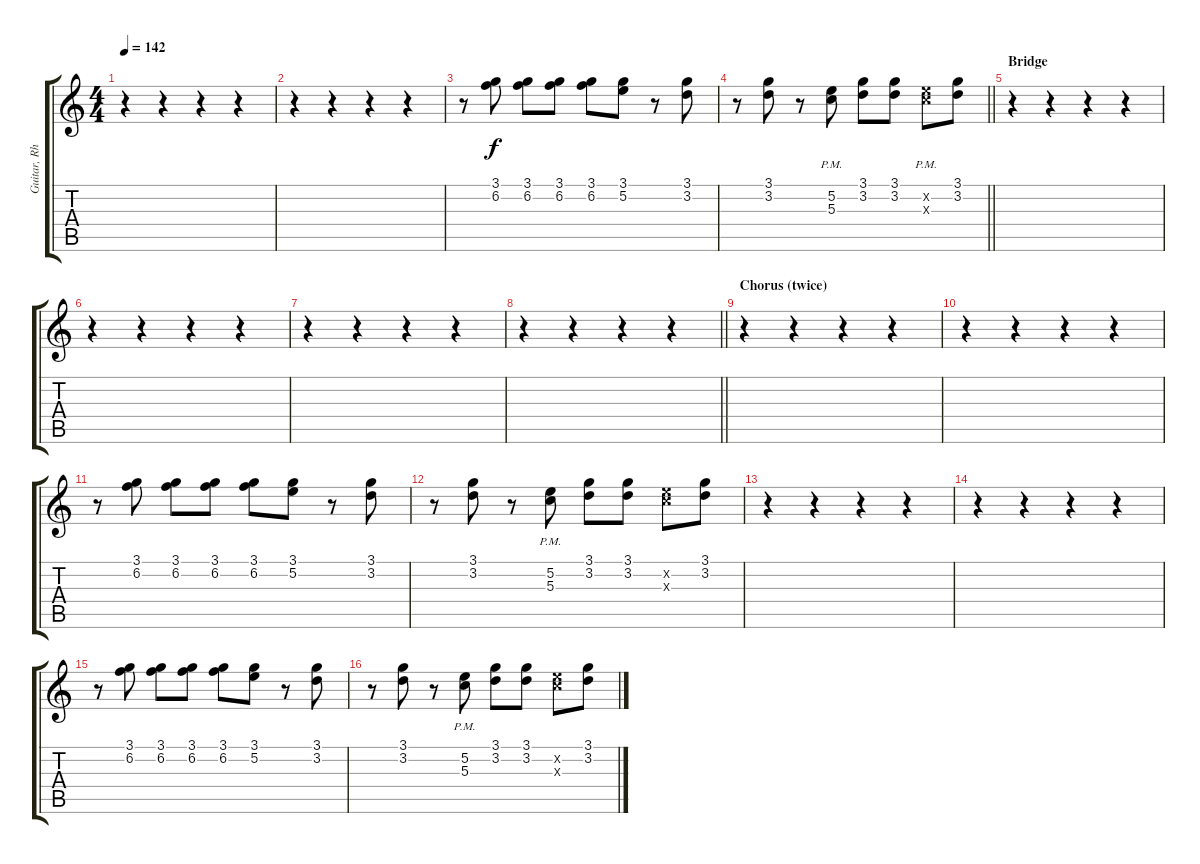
\track ("Guitar, Rhythm" "Guitar, Rh") {mute instrument distortionguitar}
\staff {score tabs}
\tuning (E4 B3 G3 D3 A2 E2) {hide}
\ts (4 4)
\tempo 142
\clef g2
\ks c
r.4{dy f} r.4 r.4 r.4 |
r.4 r.4 r.4 r.4 |
r.8 (3.1 6.2).8 (3.1 6.2).8 (3.1 6.2).8 (3.1 6.2).8 (3.1 5.2).8 r.8 (3.1 3.2).8 |
\barLineRight lightlight
r.8 (3.1 3.2).8 r.8 (5.2{pm} 5.3).8 (3.1 3.2).8 (3.1 3.2).8 (5.2{pm x} 5.3{x}).8 (3.1 3.2).8 |
\section ("" "Bridge")
r.4 r.4 r.4 r.4 |
r.4 r.4 r.4 r.4 |
r.4 r.4 r.4 r.4 |
\barLineRight lightlight
r.4 r.4 r.4 r.4 |
\section ("" "Chorus (twice)")
r.4 r.4 r.4 r.4 |
r.4 r.4 r.4 r.4 |
r.8 (3.1 6.2).8 (3.1 6.2).8 (3.1 6.2).8 (3.1 6.2).8 (3.1 5.2).8 r.8 (3.1 3.2).8 |
r.8 (3.1 3.2).8 r.8 (5.2{pm} 5.3).8 (3.1 3.2).8 (3.1 3.2).8 (5.2{x} 5.3{x}).8 (3.1 3.2).8 |
r.4 r.4 r.4 r.4 |
r.4 r.4 r.4 r.4 |
r.8 (3.1 6.2).8 (3.1 6.2).8 (3.1 6.2).8 (3.1 6.2).8 (3.1 5.2).8 r.8 (3.1 3.2).8 |
r.8 (3.1 3.2).8 r.8 (5.2{pm} 5.3).8 (3.1 3.2).8 (3.1 3.2).8 (5.2{x} 5.3{x}).8 (3.1 3.2).8
